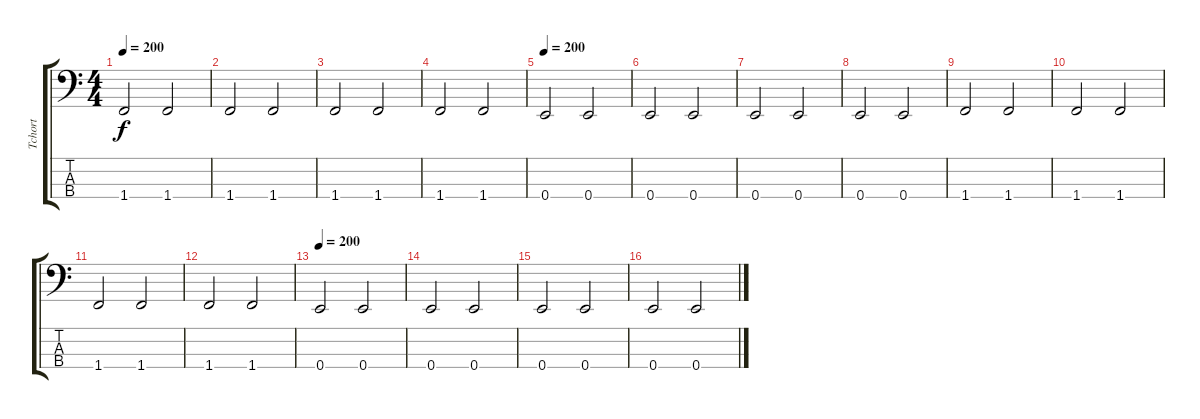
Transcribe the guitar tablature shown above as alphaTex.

\track ("Tchort" "Tchort") {instrument electricbasspick}
\staff {score tabs}
\tuning (G2 D2 A1 E1) {hide}
\ts (4 4)
\tempo 200
\clef f4
\ks c
1.4.2{dy f} 1.4.2 |
1.4.2 1.4.2 |
1.4.2 1.4.2 |
1.4.2 1.4.2 |
\tempo 200
0.4.2 0.4.2 |
0.4.2 0.4.2 |
0.4.2 0.4.2 |
0.4.2 0.4.2 |
1.4.2 1.4.2 |
1.4.2 1.4.2 |
1.4.2 1.4.2 |
1.4.2 1.4.2 |
\tempo 200
0.4.2 0.4.2 |
0.4.2 0.4.2 |
0.4.2 0.4.2 |
0.4.2 0.4.2
